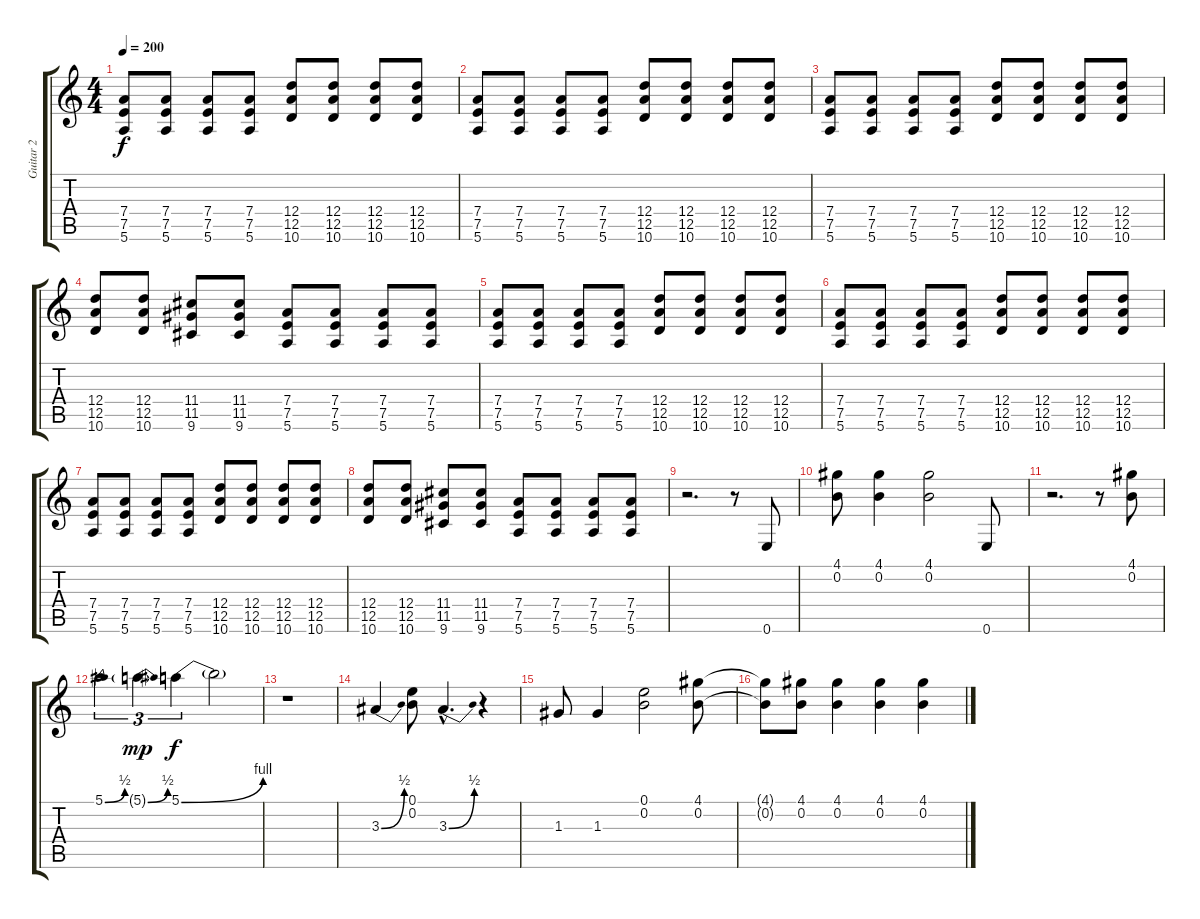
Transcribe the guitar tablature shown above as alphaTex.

\track ("Guitar 2" "Guitar 2") {instrument overdrivenguitar}
\staff {score tabs}
\tuning (E4 B3 G3 D3 A2 E2) {hide}
\ts (4 4)
\tempo 200
\clef g2
\ks c
(7.4 7.5 5.6).8{dy f instrument overdrivenguitar} (7.4 7.5 5.6).8 (7.4 7.5 5.6).8 (7.4 7.5 5.6).8 (12.4 12.5 10.6).8 (12.4 12.5 10.6).8 (12.4 12.5 10.6).8 (12.4 12.5 10.6).8 |
(7.4 7.5 5.6).8 (7.4 7.5 5.6).8 (7.4 7.5 5.6).8 (7.4 7.5 5.6).8 (12.4 12.5 10.6).8 (12.4 12.5 10.6).8 (12.4 12.5 10.6).8 (12.4 12.5 10.6).8 |
(7.4 7.5 5.6).8 (7.4 7.5 5.6).8 (7.4 7.5 5.6).8 (7.4 7.5 5.6).8 (12.4 12.5 10.6).8 (12.4 12.5 10.6).8 (12.4 12.5 10.6).8 (12.4 12.5 10.6).8 |
(12.4 12.5 10.6).8 (12.4 12.5 10.6).8 (11.4 11.5 9.6).8 (11.4 11.5 9.6).8 (7.4 7.5 5.6).8 (7.4 7.5 5.6).8 (7.4 7.5 5.6).8 (7.4 7.5 5.6).8 |
(7.4 7.5 5.6).8 (7.4 7.5 5.6).8 (7.4 7.5 5.6).8 (7.4 7.5 5.6).8 (12.4 12.5 10.6).8 (12.4 12.5 10.6).8 (12.4 12.5 10.6).8 (12.4 12.5 10.6).8 |
(7.4 7.5 5.6).8 (7.4 7.5 5.6).8 (7.4 7.5 5.6).8 (7.4 7.5 5.6).8 (12.4 12.5 10.6).8 (12.4 12.5 10.6).8 (12.4 12.5 10.6).8 (12.4 12.5 10.6).8 |
(7.4 7.5 5.6).8 (7.4 7.5 5.6).8 (7.4 7.5 5.6).8 (7.4 7.5 5.6).8 (12.4 12.5 10.6).8 (12.4 12.5 10.6).8 (12.4 12.5 10.6).8 (12.4 12.5 10.6).8 |
(12.4 12.5 10.6).8 (12.4 12.5 10.6).8 (11.4 11.5 9.6).8 (11.4 11.5 9.6).8 (7.4 7.5 5.6).8 (7.4 7.5 5.6).8 (7.4 7.5 5.6).8 (7.4 7.5 5.6).8 |
r.2{d volume 16} r.8 0.6.8 |
(4.1 0.2).8 (4.1 0.2).4 (4.1 0.2).2 0.6.8 |
r.2{d} r.8 (4.1 0.2).8 |
5.1{be (bend 0 0 60 2)}.4{tu (3 2)} 5.1{be (bend 0 0 60 2) g}.4{tu (3 2) dy mp} 5.1{be (bend 0 0 60 4)}.4{tu (3 2) dy f} 5.1{t}.2 |
r.1 |
3.3{be (bend 0 0 60 2)}.4 (0.1 0.2).8 3.3{be (bend 0 0 60 2) hac}.4{d} r.4 |
1.3.8 1.3.4 (0.1 0.2).2 (4.1 0.2).8 |
(4.1{t} 0.2{t}).8 (4.1 0.2).8 (4.1 0.2).4 (4.1 0.2).4 (4.1 0.2).4
